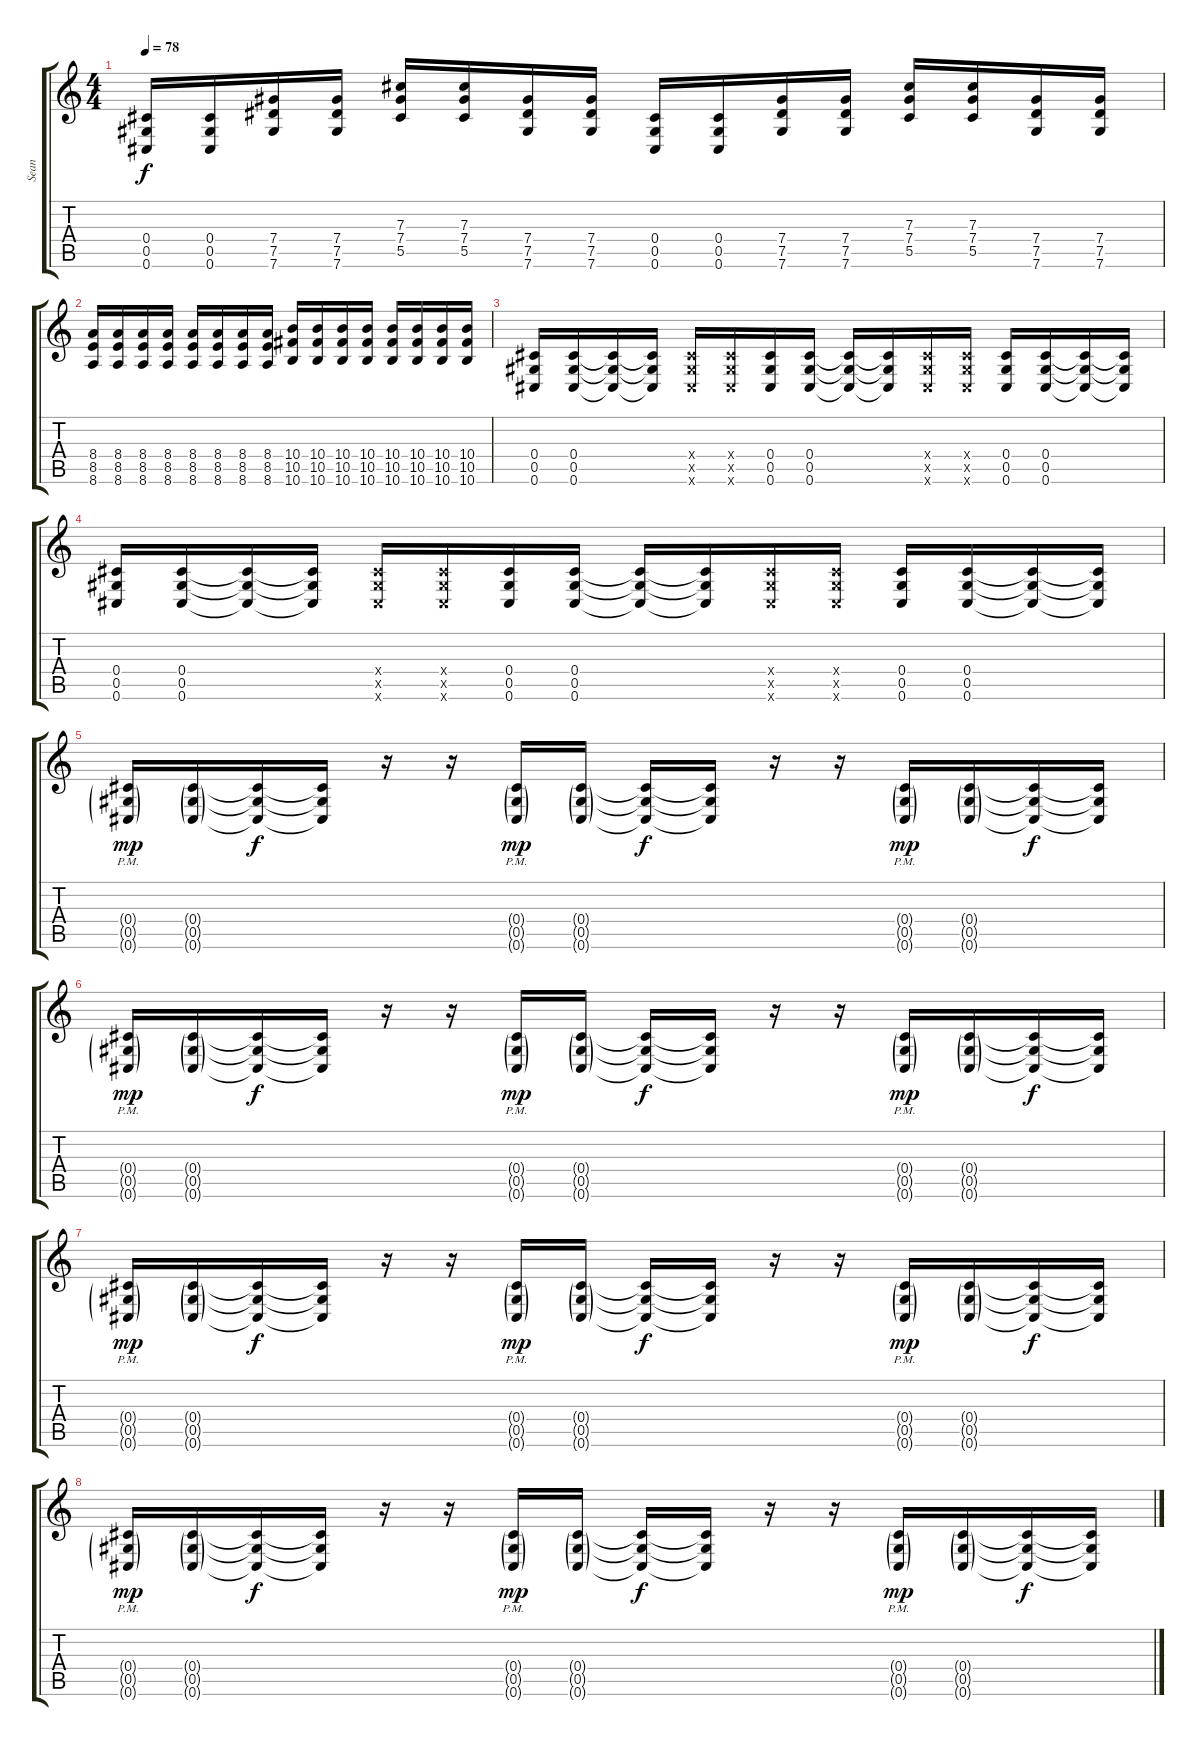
\track ("Sean" "Sean") {instrument distortionguitar}
\staff {score tabs}
\tuning (Eb4 Bb3 Gb3 Db3 Ab2 Db2) {hide}
\ts (4 4)
\tempo 78
\clef g2
\ks c
(0.4 0.5 0.6).16{dy f} (0.4 0.5 0.6).16 (7.4 7.5 7.6).16 (7.4 7.5 7.6).16 (7.3 7.4 5.5).16 (7.3 7.4 5.5).16 (7.4 7.5 7.6).16 (7.4 7.5 7.6).16 (0.4 0.5 0.6).16 (0.4 0.5 0.6).16 (7.4 7.5 7.6).16 (7.4 7.5 7.6).16 (7.3 7.4 5.5).16 (7.3 7.4 5.5).16 (7.4 7.5 7.6).16 (7.4 7.5 7.6).16 |
(8.4 8.5 8.6).16 (8.4 8.5 8.6).16 (8.4 8.5 8.6).16 (8.4 8.5 8.6).16 (8.4 8.5 8.6).16 (8.4 8.5 8.6).16 (8.4 8.5 8.6).16 (8.4 8.5 8.6).16 (10.4 10.5 10.6).16 (10.4 10.5 10.6).16 (10.4 10.5 10.6).16 (10.4 10.5 10.6).16 (10.4 10.5 10.6).16 (10.4 10.5 10.6).16 (10.4 10.5 10.6).16 (10.4 10.5 10.6).16 |
(0.4 0.5 0.6).16 (0.4 0.5 0.6).16 (0.4{t} 0.5{t} 0.6{t}).16 (0.4{t} 0.5{t} 0.6{t}).16 (0.4{x} 0.5{x} 0.6{x}).16 (0.4{x} 0.5{x} 0.6{x}).16 (0.4 0.5 0.6).16 (0.4 0.5 0.6).16 (0.4{t} 0.5{t} 0.6{t}).16 (0.4{t} 0.5{t} 0.6{t}).16 (0.4{x} 0.5{x} 0.6{x}).16 (0.4{x} 0.5{x} 0.6{x}).16 (0.4 0.5 0.6).16 (0.4 0.5 0.6).16 (0.4{t} 0.5{t} 0.6{t}).16 (0.4{t} 0.5{t} 0.6{t}).16 |
(0.4 0.5 0.6).16 (0.4 0.5 0.6).16 (0.4{t} 0.5{t} 0.6{t}).16 (0.4{t} 0.5{t} 0.6{t}).16 (0.4{x} 0.5{x} 0.6{x}).16 (0.4{x} 0.5{x} 0.6{x}).16 (0.4 0.5 0.6).16 (0.4 0.5 0.6).16 (0.4{t} 0.5{t} 0.6{t}).16 (0.4{t} 0.5{t} 0.6{t}).16 (0.4{x} 0.5{x} 0.6{x}).16 (0.4{x} 0.5{x} 0.6{x}).16 (0.4 0.5 0.6).16 (0.4 0.5 0.6).16 (0.4{t} 0.5{t} 0.6{t}).16 (0.4{t} 0.5{t} 0.6{t}).16 |
(0.4{g pm} 0.5{g pm} 0.6{g pm}).16{dy mp instrument brasssection} (0.4{g} 0.5{g} 0.6{g}).16 (0.4{t} 0.5{t} 0.6{t}).16{dy f} (0.4{t} 0.5{t} 0.6{t}).16 r.16 r.16 (0.4{g pm} 0.5{g pm} 0.6{g pm}).16{dy mp} (0.4{g} 0.5{g} 0.6{g}).16 (0.4{t} 0.5{t} 0.6{t}).16{dy f} (0.4{t} 0.5{t} 0.6{t}).16 r.16 r.16 (0.4{g pm} 0.5{g pm} 0.6{g pm}).16{dy mp} (0.4{g} 0.5{g} 0.6{g}).16 (0.4{t} 0.5{t} 0.6{t}).16{dy f} (0.4{t} 0.5{t} 0.6{t}).16 |
(0.4{g pm} 0.5{g pm} 0.6{g pm}).16{dy mp instrument brasssection} (0.4{g} 0.5{g} 0.6{g}).16 (0.4{t} 0.5{t} 0.6{t}).16{dy f} (0.4{t} 0.5{t} 0.6{t}).16 r.16 r.16 (0.4{g pm} 0.5{g pm} 0.6{g pm}).16{dy mp} (0.4{g} 0.5{g} 0.6{g}).16 (0.4{t} 0.5{t} 0.6{t}).16{dy f} (0.4{t} 0.5{t} 0.6{t}).16 r.16 r.16 (0.4{g pm} 0.5{g pm} 0.6{g pm}).16{dy mp} (0.4{g} 0.5{g} 0.6{g}).16 (0.4{t} 0.5{t} 0.6{t}).16{dy f} (0.4{t} 0.5{t} 0.6{t}).16 |
(0.4{g pm} 0.5{g pm} 0.6{g pm}).16{dy mp instrument brasssection} (0.4{g} 0.5{g} 0.6{g}).16 (0.4{t} 0.5{t} 0.6{t}).16{dy f} (0.4{t} 0.5{t} 0.6{t}).16 r.16 r.16 (0.4{g pm} 0.5{g pm} 0.6{g pm}).16{dy mp} (0.4{g} 0.5{g} 0.6{g}).16 (0.4{t} 0.5{t} 0.6{t}).16{dy f} (0.4{t} 0.5{t} 0.6{t}).16 r.16 r.16 (0.4{g pm} 0.5{g pm} 0.6{g pm}).16{dy mp} (0.4{g} 0.5{g} 0.6{g}).16 (0.4{t} 0.5{t} 0.6{t}).16{dy f} (0.4{t} 0.5{t} 0.6{t}).16 |
(0.4{g pm} 0.5{g pm} 0.6{g pm}).16{dy mp instrument brasssection} (0.4{g} 0.5{g} 0.6{g}).16 (0.4{t} 0.5{t} 0.6{t}).16{dy f} (0.4{t} 0.5{t} 0.6{t}).16 r.16 r.16 (0.4{g pm} 0.5{g pm} 0.6{g pm}).16{dy mp} (0.4{g} 0.5{g} 0.6{g}).16 (0.4{t} 0.5{t} 0.6{t}).16{dy f} (0.4{t} 0.5{t} 0.6{t}).16 r.16 r.16 (0.4{g pm} 0.5{g pm} 0.6{g pm}).16{dy mp} (0.4{g} 0.5{g} 0.6{g}).16 (0.4{t} 0.5{t} 0.6{t}).16{dy f} (0.4{t} 0.5{t} 0.6{t}).16
